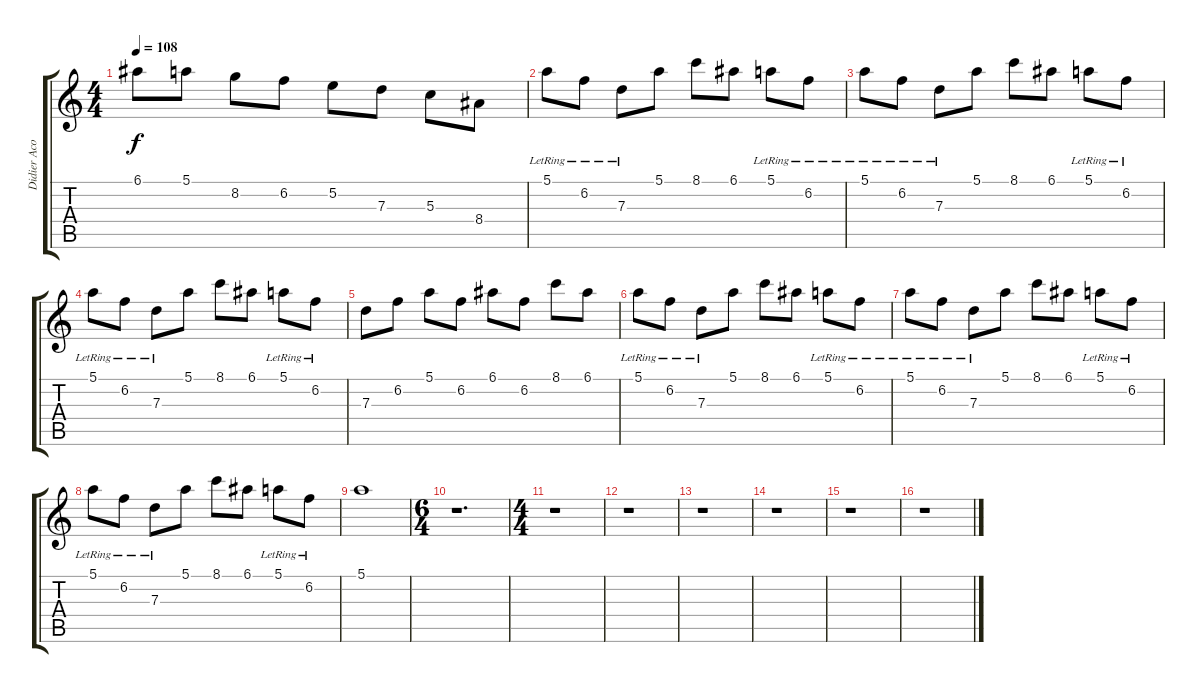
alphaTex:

\track ("Didier Acoustique" "Didier Aco") {instrument acousticguitarsteel}
\staff {score tabs}
\tuning (E4 B3 G3 D3 A2 E2) {hide}
\ts (4 4)
\tempo 108
\clef g2
\ks c
6.1.8{dy f} 5.1.8 8.2.8 6.2.8 5.2.8 7.3.8 5.3.8 8.4.8 |
5.1{lr}.8 6.2{lr}.8 7.3{lr}.8 5.1.8 8.1.8 6.1.8 5.1{lr}.8 6.2{lr}.8 |
5.1{lr}.8 6.2{lr}.8 7.3{lr}.8 5.1.8 8.1.8 6.1.8 5.1{lr}.8 6.2{lr}.8 |
5.1{lr}.8 6.2{lr}.8 7.3{lr}.8 5.1.8 8.1.8 6.1.8 5.1{lr}.8 6.2{lr}.8 |
7.3.8 6.2.8 5.1.8 6.2.8 6.1.8 6.2.8 8.1.8 6.1.8 |
5.1{lr}.8 6.2{lr}.8 7.3{lr}.8 5.1.8 8.1.8 6.1.8 5.1{lr}.8 6.2{lr}.8 |
5.1{lr}.8 6.2{lr}.8 7.3{lr}.8 5.1.8 8.1.8 6.1.8 5.1{lr}.8 6.2{lr}.8 |
5.1{lr}.8 6.2{lr}.8 7.3{lr}.8 5.1.8 8.1.8 6.1.8 5.1{lr}.8 6.2{lr}.8 |
5.1.1 |
\ts (6 4)
r.1{d} |
\ts (4 4)
r.1 |
r.1 |
r.1 |
r.1 |
r.1 |
r.1
